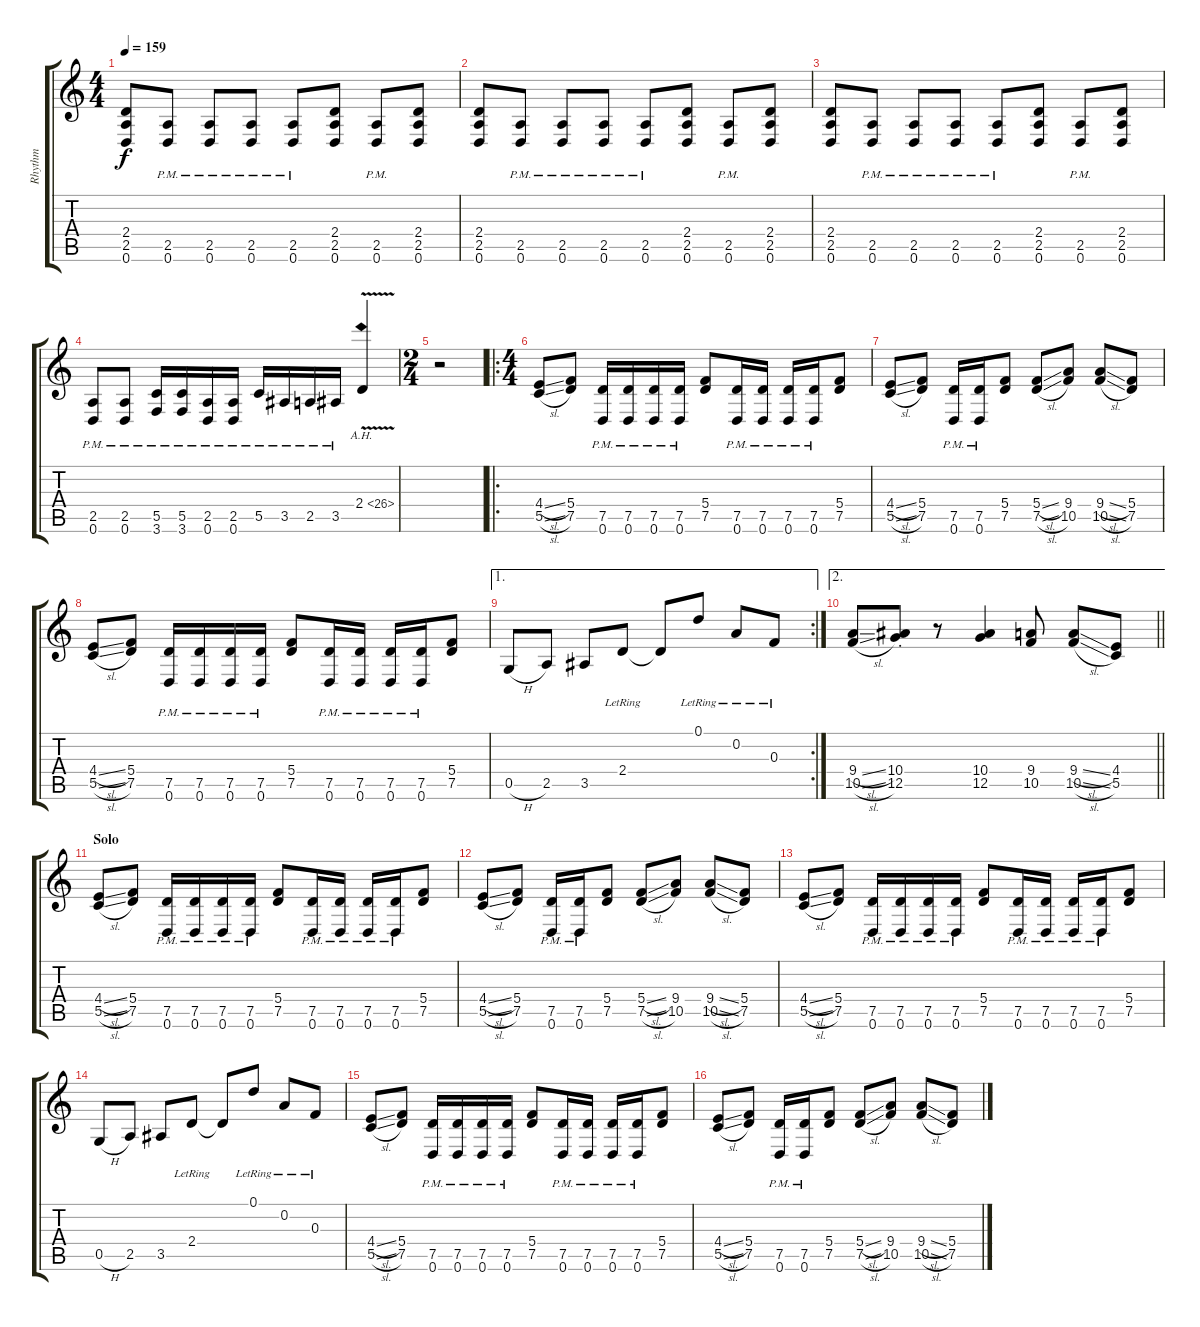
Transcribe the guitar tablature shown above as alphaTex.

\track ("Rhythm" "Rhythm") {instrument electricguitarclean}
\staff {score tabs}
\tuning (D4 A3 F3 C3 G2 D2) {hide}
\ts (4 4)
\tempo 159
\clef g2
\ks c
(2.4 2.5 0.6).8{dy f} (2.5{pm} 0.6{pm}).8 (2.5{pm} 0.6{pm}).8 (2.5{pm} 0.6{pm}).8 (2.5{pm} 0.6{pm}).8 (2.4 2.5 0.6).8 (2.5{pm} 0.6{pm}).8 (2.4 2.5 0.6).8 |
(2.4 2.5 0.6).8 (2.5{pm} 0.6{pm}).8 (2.5{pm} 0.6{pm}).8 (2.5{pm} 0.6{pm}).8 (2.5{pm} 0.6{pm}).8 (2.4 2.5 0.6).8 (2.5{pm} 0.6{pm}).8 (2.4 2.5 0.6).8 |
(2.4 2.5 0.6).8 (2.5{pm} 0.6{pm}).8 (2.5{pm} 0.6{pm}).8 (2.5{pm} 0.6{pm}).8 (2.5{pm} 0.6{pm}).8 (2.4 2.5 0.6).8 (2.5{pm} 0.6{pm}).8 (2.4 2.5 0.6).8 |
(2.5{pm} 0.6{pm}).8 (2.5{pm} 0.6{pm}).8 (5.5{pm} 3.6{pm}).16 (5.5{pm} 3.6{pm}).16 (2.5{pm} 0.6{pm}).16 (2.5{pm} 0.6{pm}).16 5.5{pm}.16 3.5{pm}.16 2.5{pm}.16 3.5{pm}.16 2.4{ah 24 v}.4 |
\ts (2 4)
r.2 |
\ro
\ts (4 4)
(4.4{sl} 5.5{sl}).8 (5.4 7.5).8 (7.5{pm} 0.6{pm}).16 (7.5{pm} 0.6{pm}).16 (7.5{pm} 0.6{pm}).16 (7.5{pm} 0.6{pm}).16 (5.4 7.5).8 (7.5{pm} 0.6{pm}).16 (7.5{pm} 0.6{pm}).16 (7.5{pm} 0.6{pm}).16 (7.5{pm} 0.6{pm}).16 (5.4 7.5).8 |
(4.4{sl} 5.5{sl}).8 (5.4 7.5).8 (7.5{pm} 0.6{pm}).16 (7.5{pm} 0.6{pm}).16 (5.4 7.5).8 (5.4{sl} 7.5{sl}).8 (9.4 10.5).8 (9.4{sl} 10.5{sl}).8 (5.4 7.5).8 |
(4.4{sl} 5.5{sl}).8 (5.4 7.5).8 (7.5{pm} 0.6{pm}).16 (7.5{pm} 0.6{pm}).16 (7.5{pm} 0.6{pm}).16 (7.5{pm} 0.6{pm}).16 (5.4 7.5).8 (7.5{pm} 0.6{pm}).16 (7.5{pm} 0.6{pm}).16 (7.5{pm} 0.6{pm}).16 (7.5{pm} 0.6{pm}).16 (5.4 7.5).8 |
\ae 1
\rc 2
0.5{h}.8 2.5.8 3.5.8 2.4{lr}.8 2.4{t}.8 0.1{lr}.8 0.2{lr}.8 0.3{lr}.8 |
\ae 2
\barLineRight lightlight
(9.4{sl} 10.5{sl}).8 (10.4{st} 12.5{st}).8 r.8 (10.4 12.5).4 (9.4 10.5).8 (9.4{sl} 10.5{sl}).8 (4.4 5.5).8 |
\section ("" "Solo")
(4.4{sl} 5.5{sl}).8 (5.4 7.5).8 (7.5{pm} 0.6{pm}).16 (7.5{pm} 0.6{pm}).16 (7.5{pm} 0.6{pm}).16 (7.5{pm} 0.6{pm}).16 (5.4 7.5).8 (7.5{pm} 0.6{pm}).16 (7.5{pm} 0.6{pm}).16 (7.5{pm} 0.6{pm}).16 (7.5{pm} 0.6{pm}).16 (5.4 7.5).8 |
(4.4{sl} 5.5{sl}).8 (5.4 7.5).8 (7.5{pm} 0.6{pm}).16 (7.5{pm} 0.6{pm}).16 (5.4 7.5).8 (5.4{sl} 7.5{sl}).8 (9.4 10.5).8 (9.4{sl} 10.5{sl}).8 (5.4 7.5).8 |
(4.4{sl} 5.5{sl}).8 (5.4 7.5).8 (7.5{pm} 0.6{pm}).16 (7.5{pm} 0.6{pm}).16 (7.5{pm} 0.6{pm}).16 (7.5{pm} 0.6{pm}).16 (5.4 7.5).8 (7.5{pm} 0.6{pm}).16 (7.5{pm} 0.6{pm}).16 (7.5{pm} 0.6{pm}).16 (7.5{pm} 0.6{pm}).16 (5.4 7.5).8 |
0.5{h}.8 2.5.8 3.5.8 2.4{lr}.8 2.4{t}.8 0.1{lr}.8 0.2{lr}.8 0.3{lr}.8 |
(4.4{sl} 5.5{sl}).8 (5.4 7.5).8 (7.5{pm} 0.6{pm}).16 (7.5{pm} 0.6{pm}).16 (7.5{pm} 0.6{pm}).16 (7.5{pm} 0.6{pm}).16 (5.4 7.5).8 (7.5{pm} 0.6{pm}).16 (7.5{pm} 0.6{pm}).16 (7.5{pm} 0.6{pm}).16 (7.5{pm} 0.6{pm}).16 (5.4 7.5).8 |
(4.4{sl} 5.5{sl}).8 (5.4 7.5).8 (7.5{pm} 0.6{pm}).16 (7.5{pm} 0.6{pm}).16 (5.4 7.5).8 (5.4{sl} 7.5{sl}).8 (9.4 10.5).8 (9.4{sl} 10.5{sl}).8 (5.4 7.5).8
